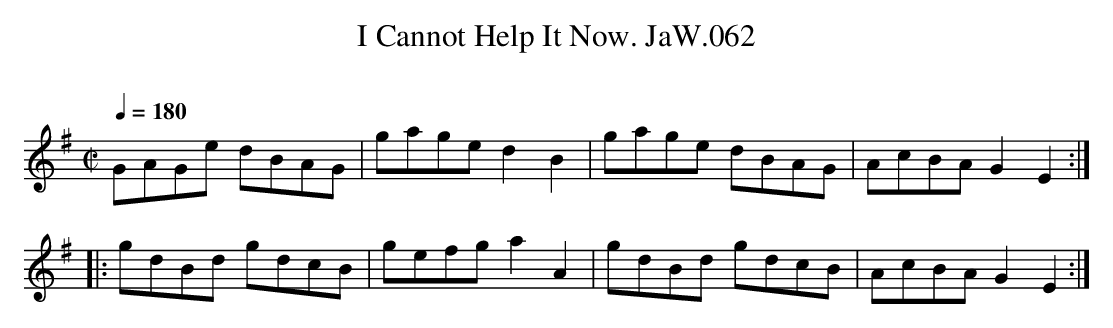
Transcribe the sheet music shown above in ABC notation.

X:1
T:I Cannot Help It Now. JaW.062
M:C|
L:1/8
Q:1/4=180
O:
K:G
GAGe dBAG|gage d2B2|gage dBAG|AcBA G2E2:|
|:gdBd gdcB|gefg a2A2|gdBd gdcB|AcBA G2E2:|
